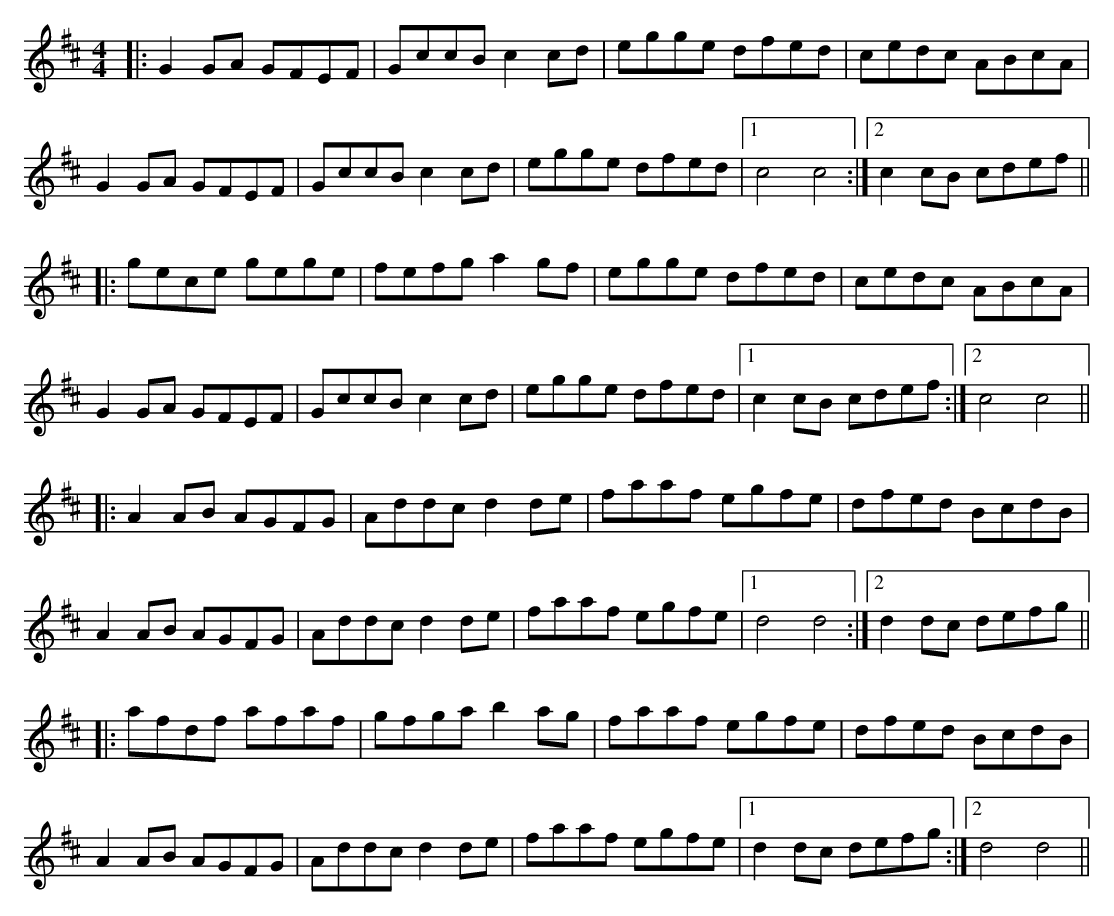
X:1
M:4/4
K:D
|:G2 GA GFEF|GccB c2 cd|egge dfed|cedc ABcA|
G2 GA GFEF|GccB c2 cd|egge dfed|1 c4 c4:|2 c2 cB cdef||
|:gece gege|fefg a2 gf|egge dfed|cedc ABcA|
G2 GA GFEF|GccB c2 cd|egge dfed|1 c2 cB cdef:|2 c4 c4||
|:A2 AB AGFG|Addc d2 de|faaf egfe|dfed BcdB|
A2 AB AGFG|Addc d2 de|faaf egfe|1 d4 d4:|2 d2 dc defg||
|:afdf afaf|gfga b2 ag|faaf egfe|dfed BcdB|
A2 AB AGFG|Addc d2 de|faaf egfe|1 d2 dc defg:|2 d4 d4||
